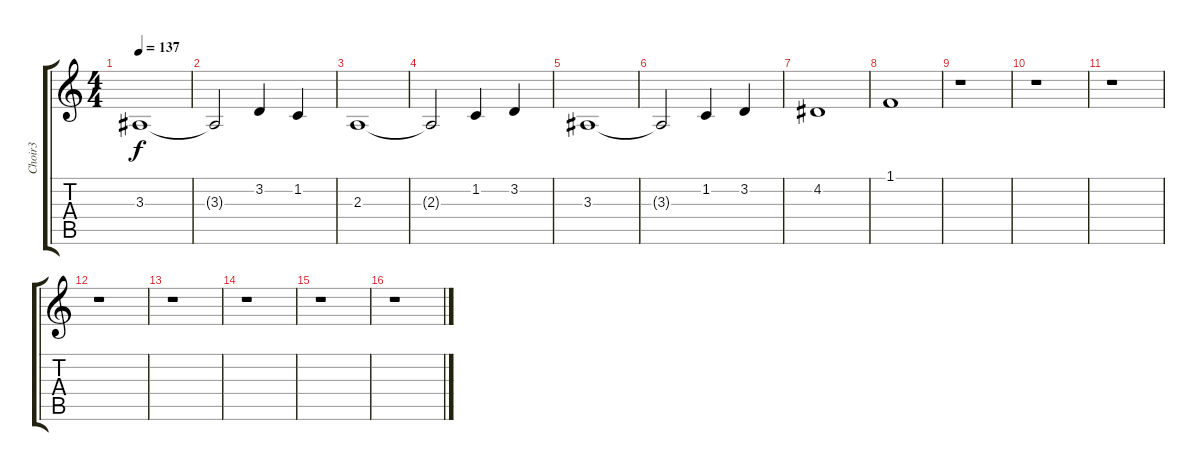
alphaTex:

\track ("Choir3" "Choir3") {instrument pad4choir}
\staff {score tabs}
\tuning (E4 B3 G3 D3 A2 E2) {hide}
\ts (4 4)
\tempo 137
\clef g2
\ks c
3.3.1{dy f instrument pad4choir} |
3.3{t}.2 3.2.4 1.2.4 |
2.3.1 |
2.3{t}.2 1.2.4 3.2.4 |
3.3.1 |
3.3{t}.2 1.2.4 3.2.4 |
4.2.1 |
1.1.1 |
r.1 |
r.1 |
r.1 |
r.1 |
r.1 |
r.1 |
r.1 |
r.1
